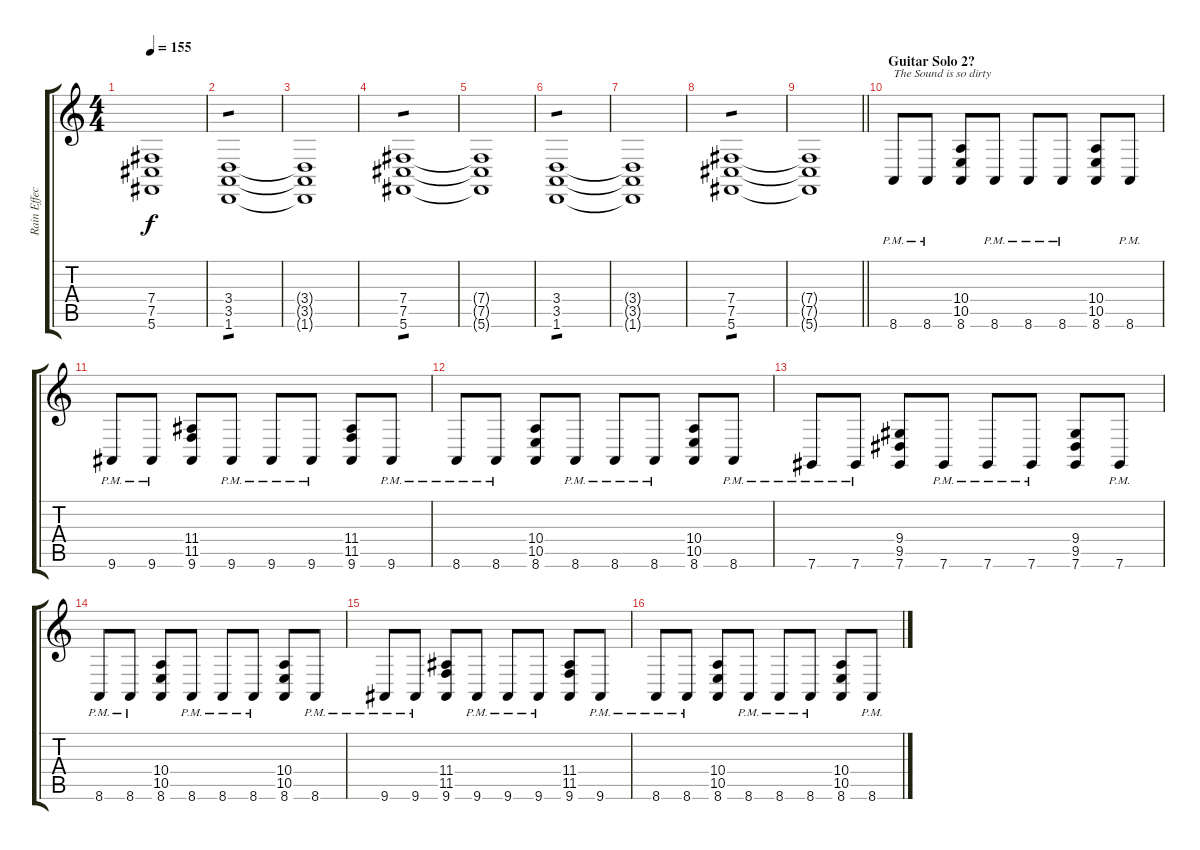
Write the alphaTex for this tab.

\track ("Rain Effect/third guitar" "Rain Effec") {instrument seashore}
\staff {score tabs}
\tuning (Db4 Ab3 E3 B2 Gb2 Db2) {hide}
\ts (4 4)
\tempo 155
\clef g2
\ks c
(7.4{t} 7.5{t} 5.6{t}).1{dy f} |
(3.4 3.5 1.6).1{tp 1} |
(3.4{t} 3.5{t} 1.6{t}).1 |
(7.4 7.5 5.6).1{tp 1} |
(7.4{t} 7.5{t} 5.6{t}).1 |
(3.4 3.5 1.6).1{tp 1} |
(3.4{t} 3.5{t} 1.6{t}).1 |
(7.4 7.5 5.6).1{tp 1} |
\barLineRight lightlight
(7.4{t} 7.5{t} 5.6{t}).1 |
\section ("" "Guitar Solo 2?")
8.6{pm}.8{txt "The Sound is so dirty"} 8.6{pm}.8 (10.4 10.5 8.6).8 8.6{pm}.8 8.6{pm}.8 8.6{pm}.8 (10.4 10.5 8.6).8 8.6{pm}.8 |
9.6{pm}.8 9.6{pm}.8 (11.4 11.5 9.6).8 9.6{pm}.8 9.6{pm}.8 9.6{pm}.8 (11.4 11.5 9.6).8 9.6{pm}.8 |
8.6{pm}.8 8.6{pm}.8 (10.4 10.5 8.6).8 8.6{pm}.8 8.6{pm}.8 8.6{pm}.8 (10.4 10.5 8.6).8 8.6{pm}.8 |
7.6{pm}.8 7.6{pm}.8 (9.4 9.5 7.6).8 7.6{pm}.8 7.6{pm}.8 7.6{pm}.8 (9.4 9.5 7.6).8 7.6{pm}.8 |
8.6{pm}.8 8.6{pm}.8 (10.4 10.5 8.6).8 8.6{pm}.8 8.6{pm}.8 8.6{pm}.8 (10.4 10.5 8.6).8 8.6{pm}.8 |
9.6{pm}.8 9.6{pm}.8 (11.4 11.5 9.6).8 9.6{pm}.8 9.6{pm}.8 9.6{pm}.8 (11.4 11.5 9.6).8 9.6{pm}.8 |
8.6{pm}.8 8.6{pm}.8 (10.4 10.5 8.6).8 8.6{pm}.8 8.6{pm}.8 8.6{pm}.8 (10.4 10.5 8.6).8 8.6{pm}.8
